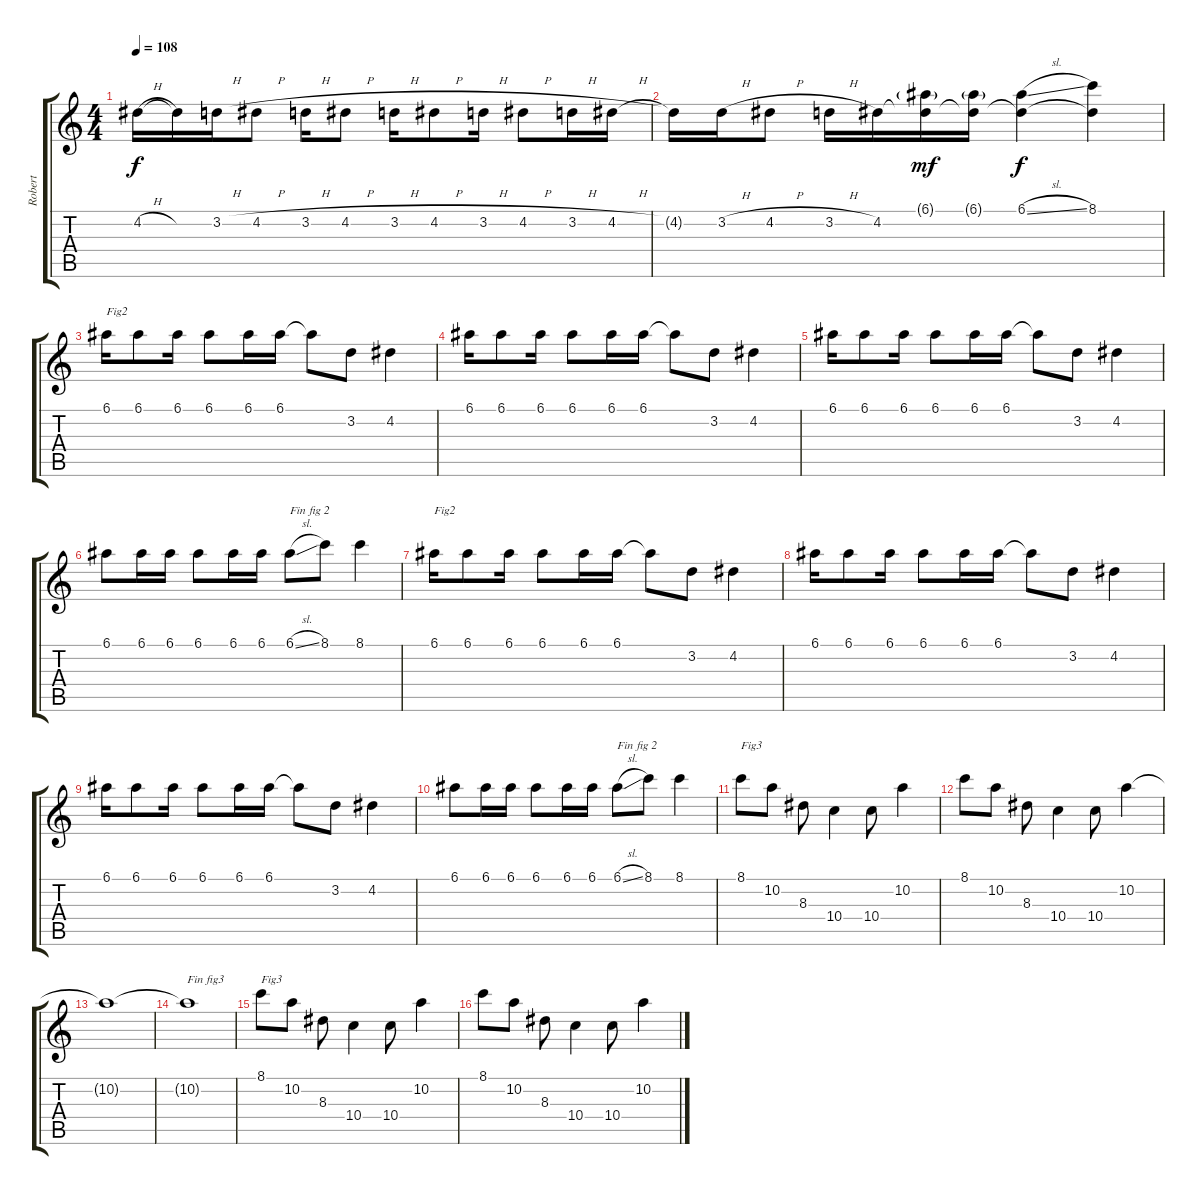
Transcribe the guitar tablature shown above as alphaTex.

\track ("Robert" "Robert") {instrument distortionguitar}
\staff {score tabs}
\tuning (E4 B3 G3 D3 A2 E2) {hide}
\ts (4 4)
\tempo 108
\clef g2
\ks c
4.2{h}.16{dy f} 4.2{t}.16 3.2{h}.16 4.2{h}.8 3.2{h}.16 4.2{h}.8 3.2{h}.16 4.2{h}.8 3.2{h}.16 4.2{h}.8 3.2{h}.16 4.2{h}.16 |
4.2{t}.16 3.2{h}.16 4.2{h}.8 3.2{h}.16 4.2.16 (6.1{g} 4.2{t}).16{dy mf} (6.1{g} 4.2{t}).16 (6.1{sl} 4.2{t}).4{dy f} (8.1 4.2{t}).4 |
6.1.16{txt "Fig2"} 6.1.8 6.1.16 6.1.8 6.1.16 6.1.16 6.1{t}.8 3.2.8 4.2.4 |
6.1.16 6.1.8 6.1.16 6.1.8 6.1.16 6.1.16 6.1{t}.8 3.2.8 4.2.4 |
6.1.16 6.1.8 6.1.16 6.1.8 6.1.16 6.1.16 6.1{t}.8 3.2.8 4.2.4 |
6.1.8 6.1.16 6.1.16 6.1.8 6.1.16 6.1.16 6.1{sl}.8{txt "Fin fig 2"} 8.1.8 8.1.4 |
6.1.16{txt "Fig2"} 6.1.8 6.1.16 6.1.8 6.1.16 6.1.16 6.1{t}.8 3.2.8 4.2.4 |
6.1.16 6.1.8 6.1.16 6.1.8 6.1.16 6.1.16 6.1{t}.8 3.2.8 4.2.4 |
6.1.16 6.1.8 6.1.16 6.1.8 6.1.16 6.1.16 6.1{t}.8 3.2.8 4.2.4 |
6.1.8 6.1.16 6.1.16 6.1.8 6.1.16 6.1.16 6.1{sl}.8{txt "Fin fig 2"} 8.1.8 8.1.4 |
8.1.8{txt "Fig3"} 10.2.8 8.3.8 10.4.4 10.4.8 10.2.4 |
8.1.8 10.2.8 8.3.8 10.4.4 10.4.8 10.2.4 |
10.2{t}.1 |
10.2{t}.1{txt "Fin fig3"} |
8.1.8{txt "Fig3"} 10.2.8 8.3.8 10.4.4 10.4.8 10.2.4 |
8.1.8 10.2.8 8.3.8 10.4.4 10.4.8 10.2.4
